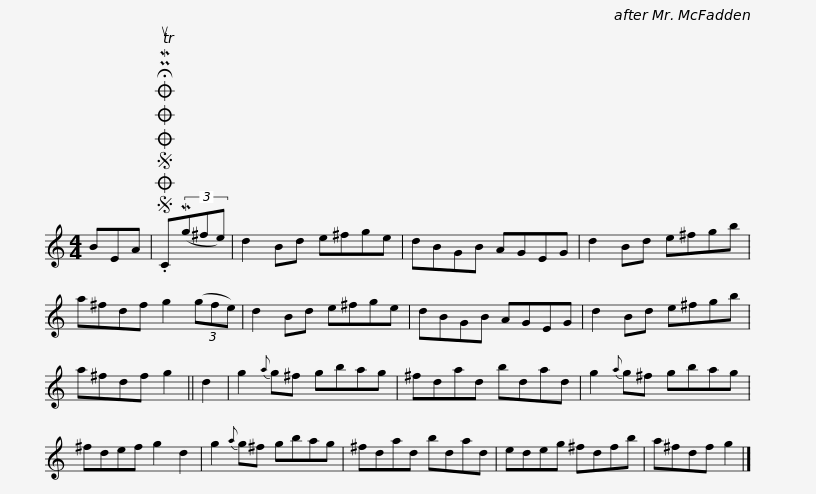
X:1
L:1/8
M:4/4
I:linebreak $
K:C
V:1 treble
V:1
 BEA |SOSOOO .!fermata!PMTuC(3(Mg^fe) | d2 Bd e^fge | dBGB AGEG | d2 Bd e^fgb | %5
 a^fdf g2 (3(gfe) | d2 Bd e^fge |$ dBGB AGEG | d2 Bd e^fgb | a^fdf g2 || %10
 d2 | g2{a} g^f gbag | ^fdad bdad |$ g2{a} g^f gbag | ^fdef g2 d2 | %15
 g2{a} g^f gbag | ^fdad bdad | edeg ^fdfb | a^fdf g2 |] %19
